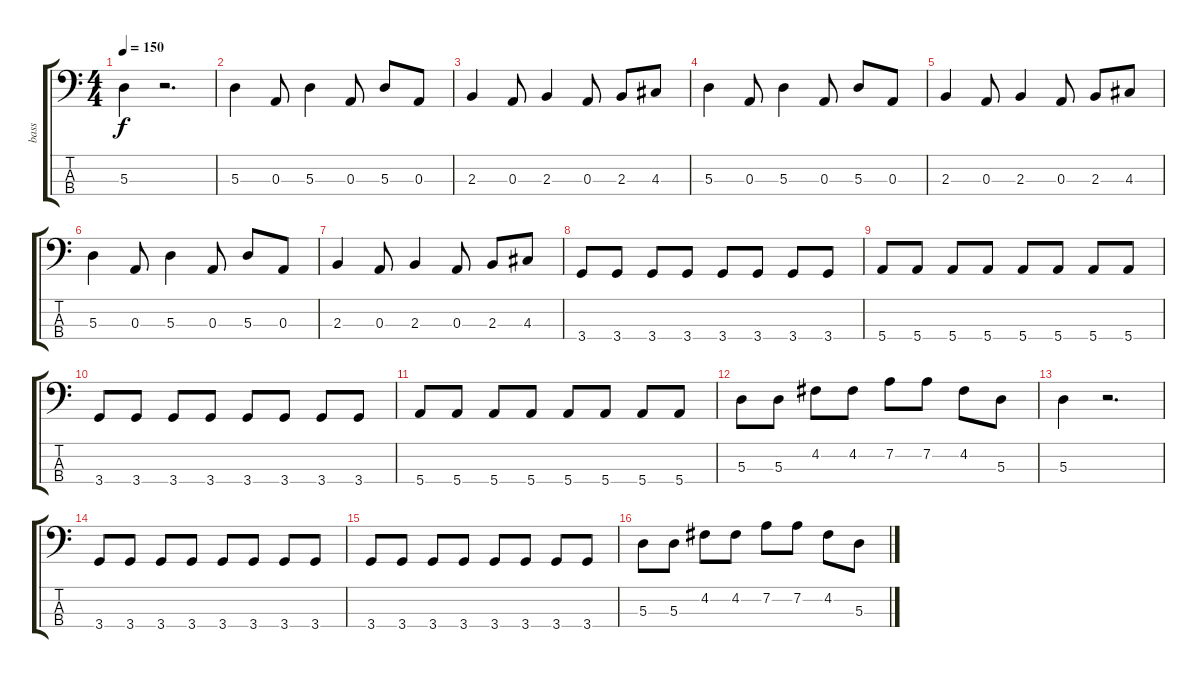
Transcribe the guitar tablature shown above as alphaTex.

\track ("bass" "bass") {instrument electricbassfinger}
\staff {score tabs}
\tuning (G2 D2 A1 E1) {hide}
\ts (4 4)
\tempo 150
\clef f4
\ks c
5.3.4{dy f} r.2{d} |
5.3.4 0.3.8 5.3.4 0.3.8 5.3.8 0.3.8 |
2.3.4 0.3.8 2.3.4 0.3.8 2.3.8 4.3.8 |
5.3.4 0.3.8 5.3.4 0.3.8 5.3.8 0.3.8 |
2.3.4 0.3.8 2.3.4 0.3.8 2.3.8 4.3.8 |
5.3.4 0.3.8 5.3.4 0.3.8 5.3.8 0.3.8 |
2.3.4 0.3.8 2.3.4 0.3.8 2.3.8 4.3.8 |
3.4.8 3.4.8 3.4.8 3.4.8 3.4.8 3.4.8 3.4.8 3.4.8 |
5.4.8 5.4.8 5.4.8 5.4.8 5.4.8 5.4.8 5.4.8 5.4.8 |
3.4.8 3.4.8 3.4.8 3.4.8 3.4.8 3.4.8 3.4.8 3.4.8 |
5.4.8 5.4.8 5.4.8 5.4.8 5.4.8 5.4.8 5.4.8 5.4.8 |
5.3.8 5.3.8 4.2.8 4.2.8 7.2.8 7.2.8 4.2.8 5.3.8 |
5.3.4 r.2{d} |
3.4.8 3.4.8 3.4.8 3.4.8 3.4.8 3.4.8 3.4.8 3.4.8 |
3.4.8 3.4.8 3.4.8 3.4.8 3.4.8 3.4.8 3.4.8 3.4.8 |
5.3.8 5.3.8 4.2.8 4.2.8 7.2.8 7.2.8 4.2.8 5.3.8
